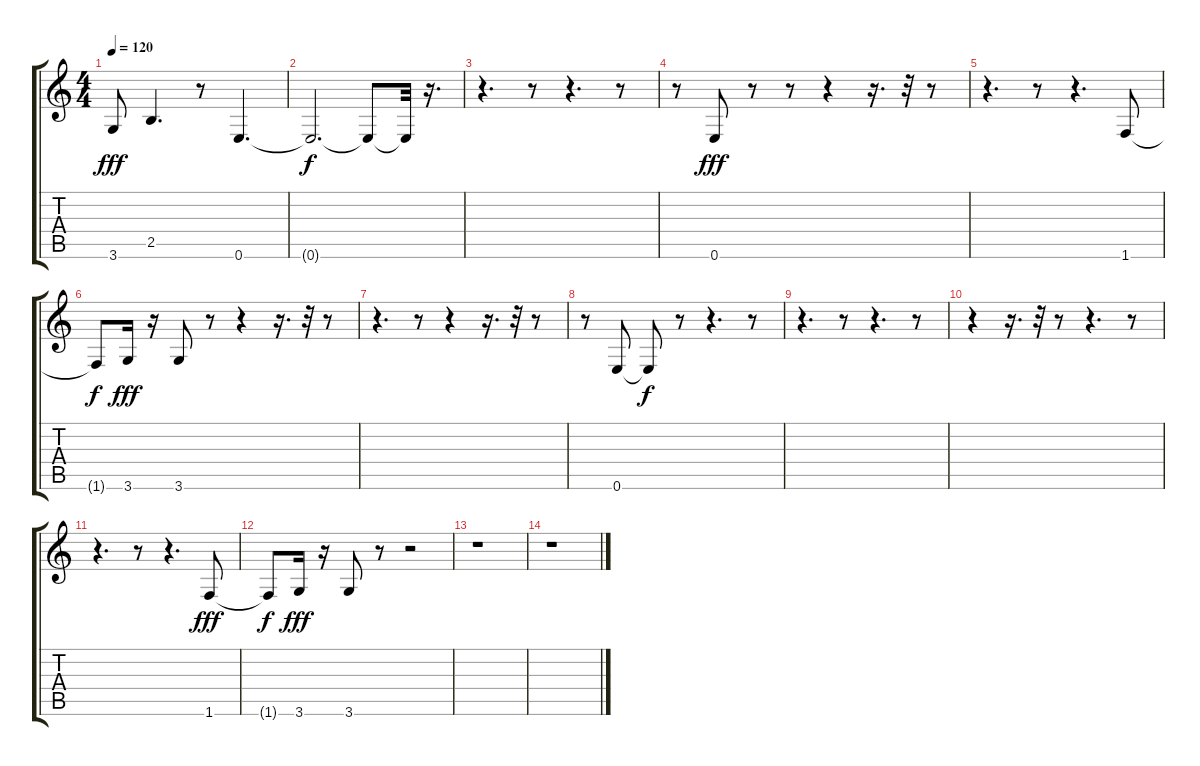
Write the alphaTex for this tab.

\track "" {instrument electricbasspick}
\staff {score tabs}
\tuning (E4 B3 G3 D3 A2 E2) {hide}
\ts (4 4)
\tempo 120
\clef g2
\ks c
3.6.8{dy fff} 2.5.4{d} r.8 0.6.4{d} |
0.6{t}.2{d dy f} 0.6{t}.8 0.6{t}.32 r.16{d} |
r.4{d} r.8 r.4{d} r.8 |
r.8 0.6.8{dy fff} r.8 r.8 r.4 r.16{d} r.32 r.8 |
r.4{d} r.8 r.4{d} 1.6.8 |
1.6{t}.8{dy f} 3.6.16{dy fff} r.16 3.6.8 r.8 r.4 r.16{d} r.32 r.8 |
r.4{d} r.8 r.4 r.16{d} r.32 r.8 |
r.8 0.6.8 0.6{t}.8{dy f} r.8 r.4{d} r.8 |
r.4{d} r.8 r.4{d} r.8 |
r.4 r.16{d} r.32 r.8 r.4{d} r.8 |
r.4{d} r.8 r.4{d} 1.6.8{dy fff} |
1.6{t}.8{dy f} 3.6.16{dy fff} r.16 3.6.8 r.8 r.2 |
r.1 |
r.1
